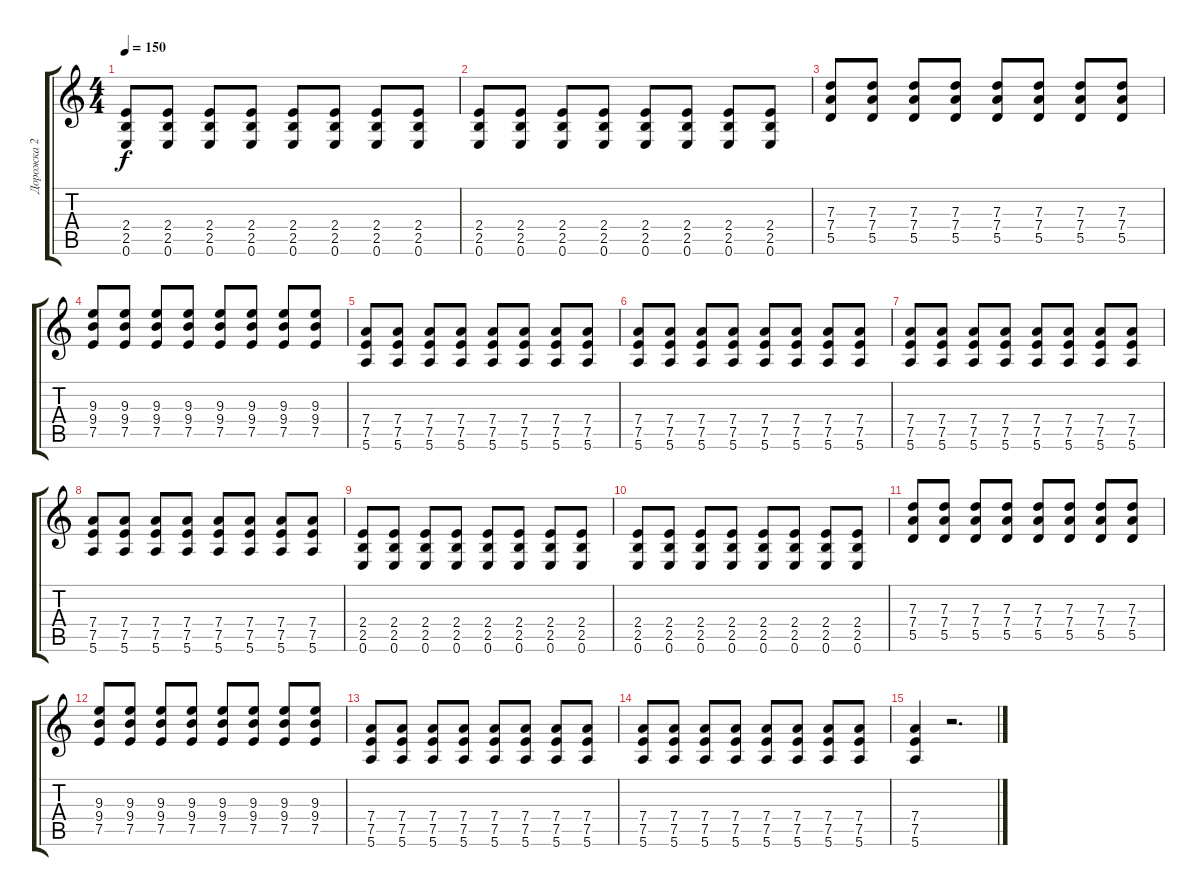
\track ("Дорожка 2" "Дорожка 2") {instrument distortionguitar}
\staff {score tabs}
\tuning (E4 B3 G3 D3 A2 E2) {hide}
\ts (4 4)
\tempo 150
\clef g2
\ks c
(2.4 2.5 0.6).8{dy f} (2.4 2.5 0.6).8 (2.4 2.5 0.6).8 (2.4 2.5 0.6).8 (2.4 2.5 0.6).8 (2.4 2.5 0.6).8 (2.4 2.5 0.6).8 (2.4 2.5 0.6).8 |
(2.4 2.5 0.6).8 (2.4 2.5 0.6).8 (2.4 2.5 0.6).8 (2.4 2.5 0.6).8 (2.4 2.5 0.6).8 (2.4 2.5 0.6).8 (2.4 2.5 0.6).8 (2.4 2.5 0.6).8 |
(7.3 7.4 5.5).8 (7.3 7.4 5.5).8 (7.3 7.4 5.5).8 (7.3 7.4 5.5).8 (7.3 7.4 5.5).8 (7.3 7.4 5.5).8 (7.3 7.4 5.5).8 (7.3 7.4 5.5).8 |
(9.3 9.4 7.5).8 (9.3 9.4 7.5).8 (9.3 9.4 7.5).8 (9.3 9.4 7.5).8 (9.3 9.4 7.5).8 (9.3 9.4 7.5).8 (9.3 9.4 7.5).8 (9.3 9.4 7.5).8 |
(7.4 7.5 5.6).8 (7.4 7.5 5.6).8 (7.4 7.5 5.6).8 (7.4 7.5 5.6).8 (7.4 7.5 5.6).8 (7.4 7.5 5.6).8 (7.4 7.5 5.6).8 (7.4 7.5 5.6).8 |
(7.4 7.5 5.6).8 (7.4 7.5 5.6).8 (7.4 7.5 5.6).8 (7.4 7.5 5.6).8 (7.4 7.5 5.6).8 (7.4 7.5 5.6).8 (7.4 7.5 5.6).8 (7.4 7.5 5.6).8 |
(7.4 7.5 5.6).8 (7.4 7.5 5.6).8 (7.4 7.5 5.6).8 (7.4 7.5 5.6).8 (7.4 7.5 5.6).8 (7.4 7.5 5.6).8 (7.4 7.5 5.6).8 (7.4 7.5 5.6).8 |
(7.4 7.5 5.6).8 (7.4 7.5 5.6).8 (7.4 7.5 5.6).8 (7.4 7.5 5.6).8 (7.4 7.5 5.6).8 (7.4 7.5 5.6).8 (7.4 7.5 5.6).8 (7.4 7.5 5.6).8 |
(2.4 2.5 0.6).8 (2.4 2.5 0.6).8 (2.4 2.5 0.6).8 (2.4 2.5 0.6).8 (2.4 2.5 0.6).8 (2.4 2.5 0.6).8 (2.4 2.5 0.6).8 (2.4 2.5 0.6).8 |
(2.4 2.5 0.6).8 (2.4 2.5 0.6).8 (2.4 2.5 0.6).8 (2.4 2.5 0.6).8 (2.4 2.5 0.6).8 (2.4 2.5 0.6).8 (2.4 2.5 0.6).8 (2.4 2.5 0.6).8 |
(7.3 7.4 5.5).8 (7.3 7.4 5.5).8 (7.3 7.4 5.5).8 (7.3 7.4 5.5).8 (7.3 7.4 5.5).8 (7.3 7.4 5.5).8 (7.3 7.4 5.5).8 (7.3 7.4 5.5).8 |
(9.3 9.4 7.5).8 (9.3 9.4 7.5).8 (9.3 9.4 7.5).8 (9.3 9.4 7.5).8 (9.3 9.4 7.5).8 (9.3 9.4 7.5).8 (9.3 9.4 7.5).8 (9.3 9.4 7.5).8 |
(7.4 7.5 5.6).8 (7.4 7.5 5.6).8 (7.4 7.5 5.6).8 (7.4 7.5 5.6).8 (7.4 7.5 5.6).8 (7.4 7.5 5.6).8 (7.4 7.5 5.6).8 (7.4 7.5 5.6).8 |
(7.4 7.5 5.6).8 (7.4 7.5 5.6).8 (7.4 7.5 5.6).8 (7.4 7.5 5.6).8 (7.4 7.5 5.6).8 (7.4 7.5 5.6).8 (7.4 7.5 5.6).8 (7.4 7.5 5.6).8 |
(7.4 7.5 5.6).4 r.2{d}
